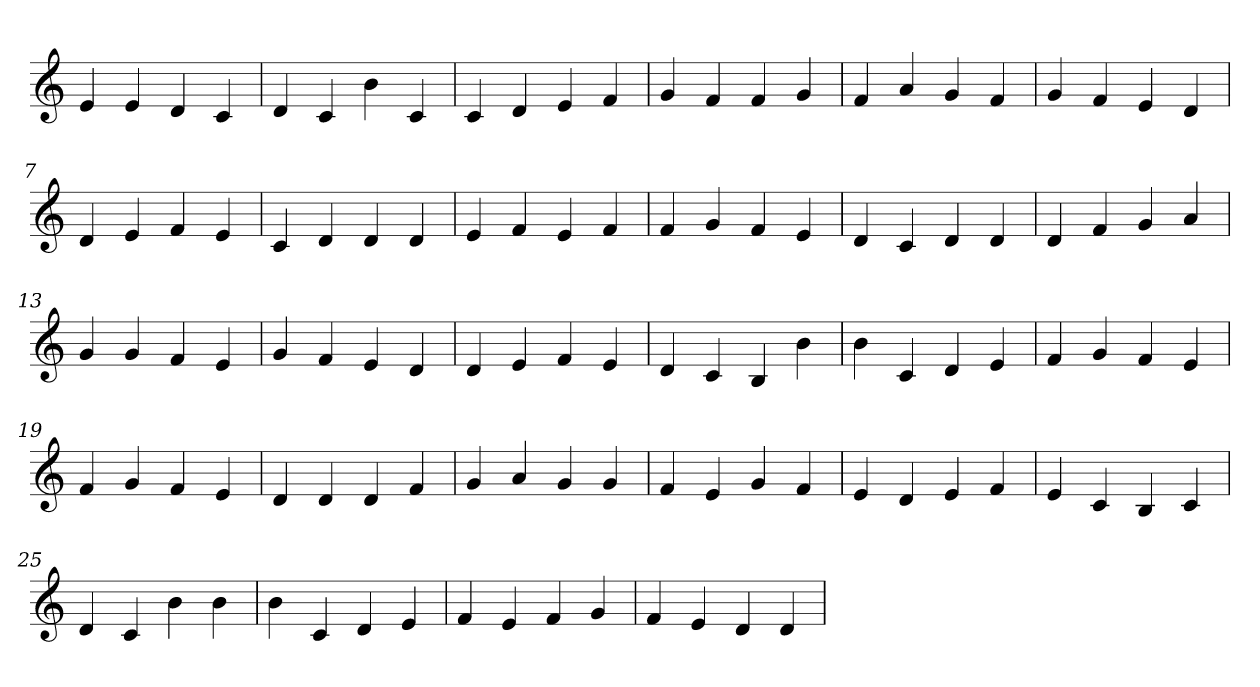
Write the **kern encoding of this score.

**kern
*part1
*staff1
*clefG2
=1
4e
4e
4d
4c
=2
4d
4c
4b
4c
=3
4c
4d
4e
4f
=4
4g
4f
4f
4g
=5
4f
4a
4g
4f
=6
4g
4f
4e
4d
=7
4d
4e
4f
4e
=8
4c
4d
4d
4d
=9
4e
4f
4e
4f
=10
4f
4g
4f
4e
=11
4d
4c
4d
4d
=12
4d
4f
4g
4a
=13
4g
4g
4f
4e
=14
4g
4f
4e
4d
=15
4d
4e
4f
4e
=16
4d
4c
4B
4b
=17
4b
4c
4d
4e
=18
4f
4g
4f
4e
=19
4f
4g
4f
4e
=20
4d
4d
4d
4f
=21
4g
4a
4g
4g
=22
4f
4e
4g
4f
=23
4e
4d
4e
4f
=24
4e
4c
4B
4c
=25
4d
4c
4b
4b
=26
4b
4c
4d
4e
=27
4f
4e
4f
4g
=28
4f
4e
4d
4d
=
*-
